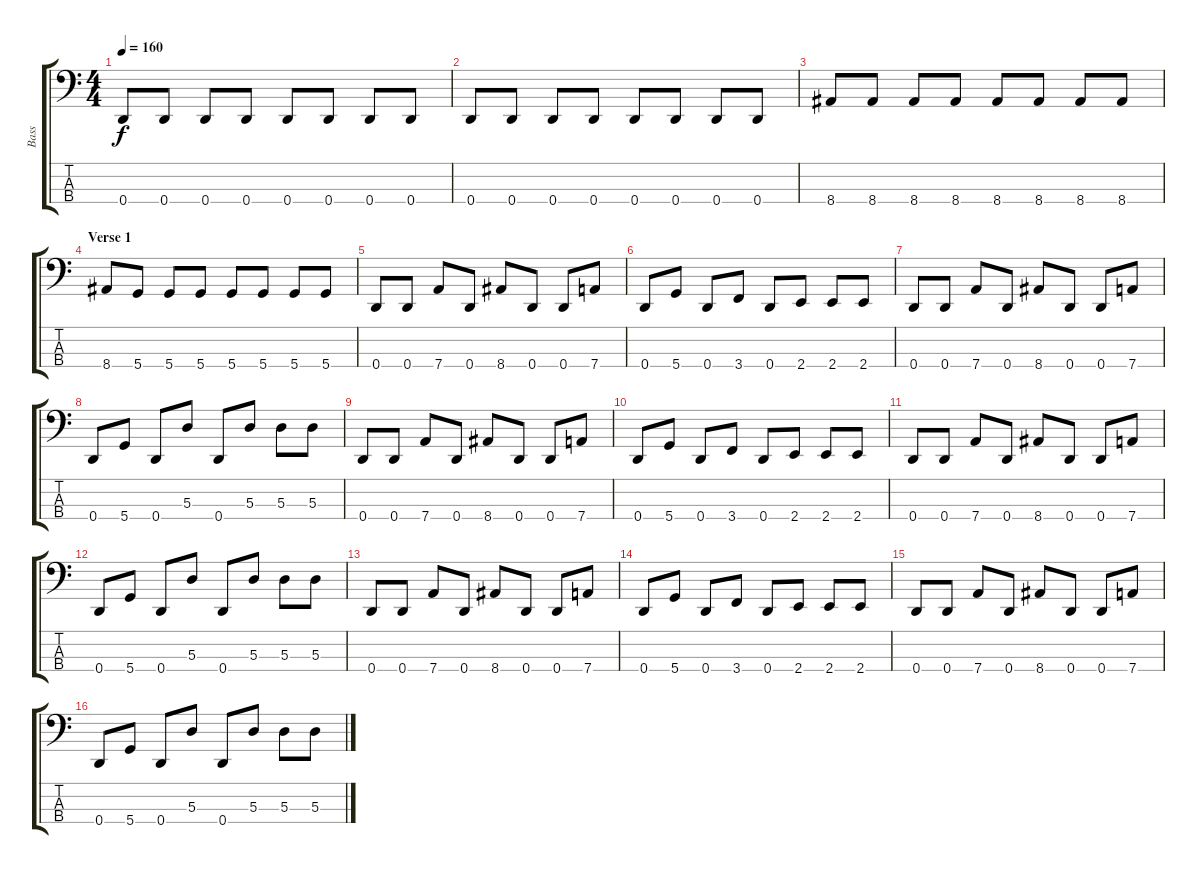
\track ("Bass" "Bass") {instrument overdrivenguitar}
\staff {score tabs}
\tuning (G2 D2 A1 D1) {hide}
\ts (4 4)
\tempo 160
\clef f4
\ks c
0.4.8{dy f} 0.4.8 0.4.8 0.4.8 0.4.8 0.4.8 0.4.8 0.4.8 |
0.4.8 0.4.8 0.4.8 0.4.8 0.4.8 0.4.8 0.4.8 0.4.8 |
8.4.8 8.4.8 8.4.8 8.4.8 8.4.8 8.4.8 8.4.8 8.4.8 |
\section ("" "Verse 1")
8.4.8 5.4.8 5.4.8 5.4.8 5.4.8 5.4.8 5.4.8 5.4.8 |
0.4.8 0.4.8 7.4.8 0.4.8 8.4.8 0.4.8 0.4.8 7.4.8 |
0.4.8 5.4.8 0.4.8 3.4.8 0.4.8 2.4.8 2.4.8 2.4.8 |
0.4.8 0.4.8 7.4.8 0.4.8 8.4.8 0.4.8 0.4.8 7.4.8 |
0.4.8 5.4.8 0.4.8 5.3.8 0.4.8 5.3.8 5.3.8 5.3.8 |
0.4.8 0.4.8 7.4.8 0.4.8 8.4.8 0.4.8 0.4.8 7.4.8 |
0.4.8 5.4.8 0.4.8 3.4.8 0.4.8 2.4.8 2.4.8 2.4.8 |
0.4.8 0.4.8 7.4.8 0.4.8 8.4.8 0.4.8 0.4.8 7.4.8 |
0.4.8 5.4.8 0.4.8 5.3.8 0.4.8 5.3.8 5.3.8 5.3.8 |
0.4.8 0.4.8 7.4.8 0.4.8 8.4.8 0.4.8 0.4.8 7.4.8 |
0.4.8 5.4.8 0.4.8 3.4.8 0.4.8 2.4.8 2.4.8 2.4.8 |
0.4.8 0.4.8 7.4.8 0.4.8 8.4.8 0.4.8 0.4.8 7.4.8 |
0.4.8 5.4.8 0.4.8 5.3.8 0.4.8 5.3.8 5.3.8 5.3.8
